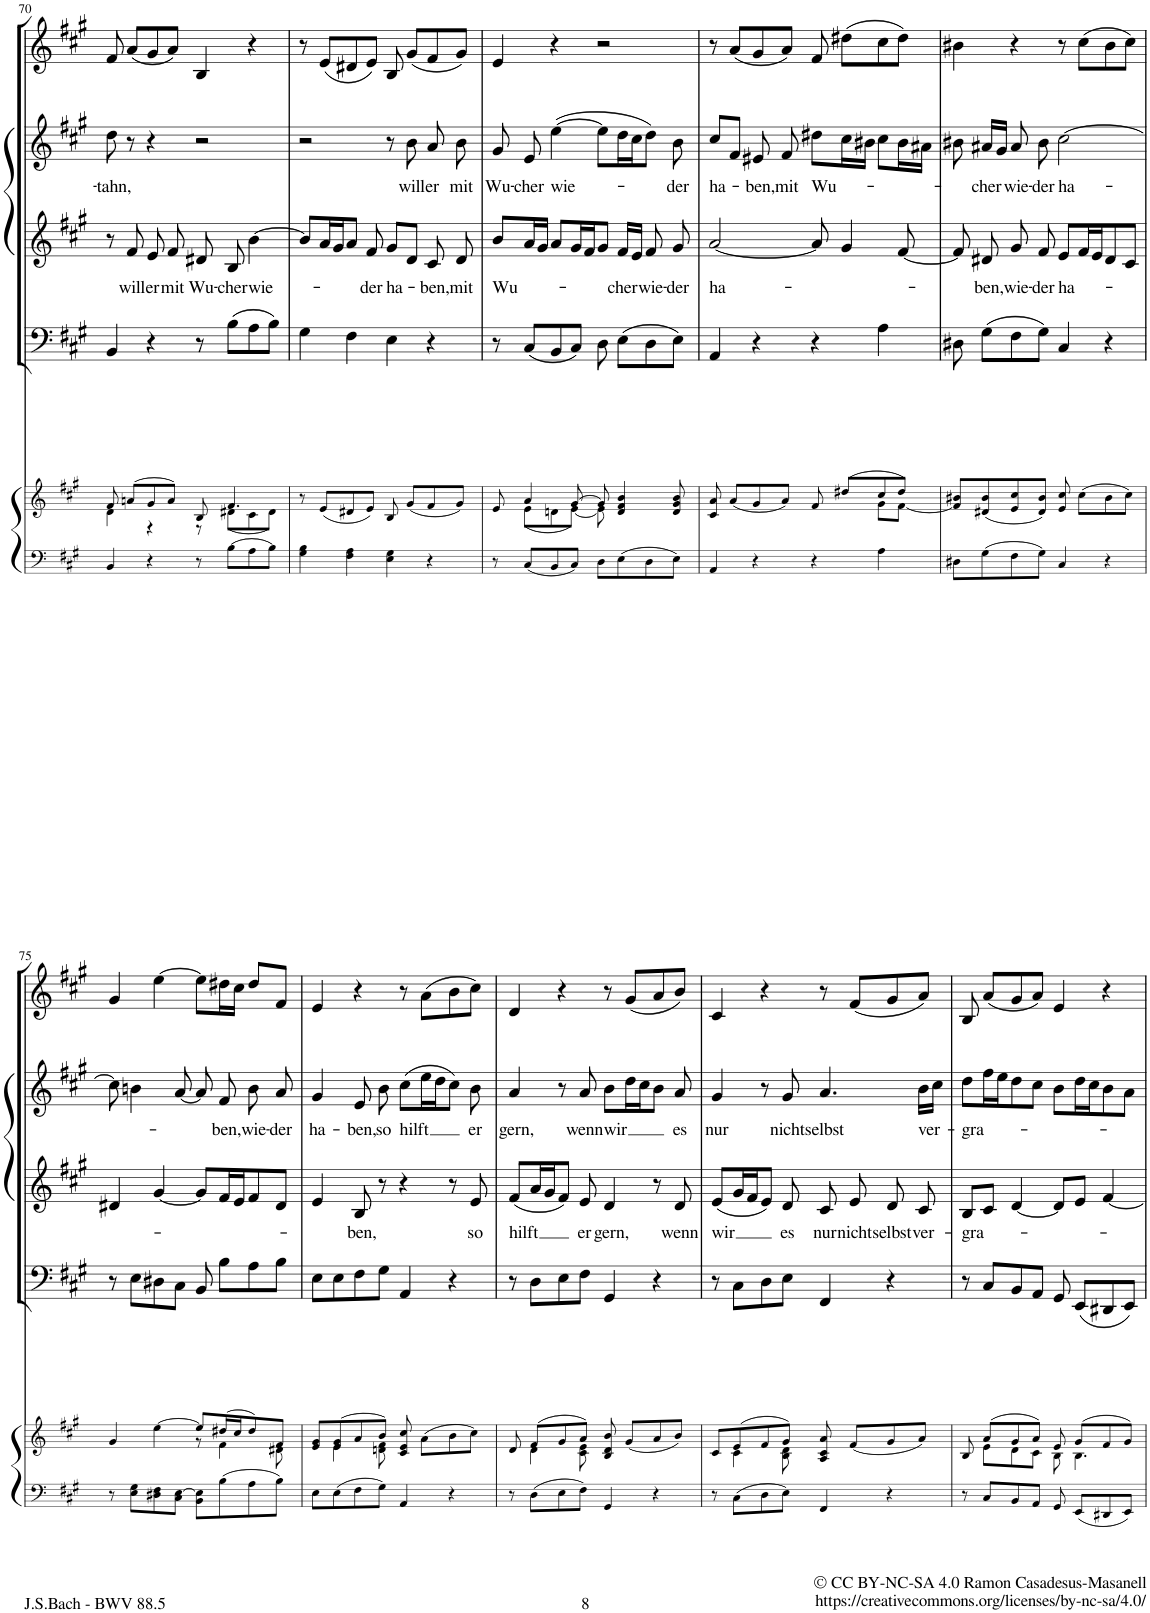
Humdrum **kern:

**kern	**kern	**kern	**kern	**text	**kern	**text	**kern
*part5	*part5	*part4	*part3	*part3	*part2	*part2	*part1
*staff6	*staff5	*staff4	*staff3	*staff3	*staff2	*staff2	*staff1
*I"Piano reduction	*	*I"Continuo	*I"Alto	*	*I"Soprano	*	*I"Oboe d'amore I.II. Violinio I.II.
*I'Pno	*	*	*	*	*	*	*
!!LO:PB:g=z
*clefF4	*clefG2	*clefF4	*clefG2	*	*clefG2	*	*clefG2
*k[f#c#g#]	*k[f#c#g#]	*k[f#c#g#]	*k[f#c#g#]	*	*k[f#c#g#]	*	*k[f#c#g#]
*M4/4	*M4/4	*M4/4	*M4/4	*	*M4/4	*	*M4/4
*met(c)	*met(c)	*met(c)	*met(c)	*	*met(c)	*	*met(c)
=70	=70	=70	=70	=70	=70	=70	=70
*	*^	*	*	*	*	*	*
!	!	!	!	!	!	!	!LO:LY:b	!
4BB/	8f#/	4d\	4BB/	8r	.	8dd\	-tahn,	8f#/
!	!	!	!	!	!LO:LY:b	!	!	!
.	(8an/L	.	.	8f#/	will	8r	.	(8a/L
!	!	!	!	!	!LO:LY:b	!	!	!
4r	8g#/	4r	4r	8e/	er	4r	.	8g#/
!	!	!	!	!	!LO:LY:b	!	!	!
.	8a/J)	.	.	8f#/	mit	.	.	8a/J)
!	!	!	!	!	!LO:LY:b	!	!	!
8r	8B/	8r	8r	8d#X/	Wu-	2r	.	4B/
!	!	!	!	!	!LO:LY:b	!	!	!
8B\L	4.f#/	(8d#X\L	(8B\L	8B/	-cher	.	.	.
!	!	!	!	!	!LO:LY:b	!	!	!
8A\	.	8c#\	8A\	[4b\	wie-	.	.	4r
8B\J	.	8d#\J)	8B\J)	.	.	.	.	.
*	*v	*v	*	*	*	*	*	*
=71	=71	=71	=71	=71	=71	=71	=71
4G#\ 4B\	8r	4G#\	8b/L]	.	2r	.	8r
.	(8e/L	.	16a/L	.	.	.	(8e/L
.	.	.	16g#/J	.	.	.	.
4F#\ 4A\	8d#X/	4F#\	8a/J	.	.	.	8d#X/
!	!	!	!	!LO:LY:b	!	!	!
.	8e/J)	.	8f#/	der	.	.	8e/J)
!	!	!	!	!LO:LY:b	!	!	!
4E\ 4G#\	8B/	4E\	8g#/L	ha-	8r	.	8B/
!	!	!	!	!	!	!LO:LY:b	!
.	(8g#/L	.	8d/J	.	8b\	will	(8g#/L
!	!	!	!	!LO:LY:b	!	!LO:LY:b	!
4r	8f#/	4r	8c#/	-ben,	8a/	er	8f#/
!	!	!	!	!LO:LY:b	!	!LO:LY:b	!
.	8g#/J)	.	8d/	mit	8b\	mit	8g#/J)
=72	=72	=72	=72	=72	=72	=72	=72
*	*^	*	*	*	*	*	*
!	!	!	!	!	!LO:LY:b	!	!LO:LY:b	!
8r	8e/	8ryy	8r	8b/L	Wu-	8g#/	Wu-	4e/
!	!	!	!	!	!	!	!LO:LY:b	!
8C#/L	4a/	(8e\L	(8C#/L	16a/L	.	8e/	-cher	.
.	.	.	.	16g#/JJ	.	.	.	.
!	!	!	!	!	!	!	!LO:LY:b	!
8BB/	.	8dn\	8BB/	8a/L	.	([4ee\	wie-	4r
8C#/J	[8g#/	[8e\J)	8C#/J)	16g#/L	.	.	.	.
.	.	.	.	16f#/J	.	.	.	.
8D\L	8g#/]	8e\]	8D\	8g#/J	.	8ee\L]	.	2r
!	!	!	!	!	!LO:LY:b	!	!	!
8E\	4d/ 4f#/ 4b/	8ryy	(8E\L	16f#/LL	cher	16dd\L	.	.
.	.	.	.	16e/JJ	.	16cc#\J	.	.
!	!	!	!	!	!LO:LY:b	!	!	!
8D\	.	4ryy	8D\	8f#/	wie-	8dd\J)	.	.
!	!	!	!	!	!LO:LY:b	!	!LO:LY:b	!
8E\J	8d/ 8g#/ 8b/	.	8E\J)	8g#/	-der	8b\	-der	.
=73	=73	=73	=73	=73	=73	=73	=73	=73
!	!	!	!	!	!LO:LY:b	!	!LO:LY:b	!
4AA/	8c#/ 8a/	2ryy	4AA/	[2a/	ha-	8cc#/L	ha-	8r
.	(<8a/L	.	.	.	.	8f#/J	.	(8a/L
!	!	!	!	!	!	!	!LO:LY:b	!
4r	8g#/	.	4r	.	.	8e#X/	-ben,	8g#/
!	!	!	!	!	!	!	!LO:LY:b	!
.	8a/J)	.	.	.	.	8f#/	mit	8a/J)
!	!	!	!	!	!	!	!LO:LY:b	!
4r	8f#/	4ryy	4r	8a/]	.	8dd#X\L	Wu-	8f#/
.	(8dd#X/L	.	.	4g#/	.	16cc#\L	.	(8dd#X\L
.	.	.	.	.	.	16b#X\JJ	.	.
4A\	8cc#/	8g#\L	4A\	.	.	8cc#\L	.	8cc#\
.	8dd#/J)	[8f#\J	.	[8f#/	.	16b#\L	.	8dd#\J)
.	.	.	.	.	.	16a#X\JJ	.	.
*	*v	*v	*	*	*	*	*	*
=74	=74	=74	=74	=74	=74	=74	=74
8D#X\L	8f#/] 8b#X/L	8D#X\	8f#/]	.	8b#X\	.	4b#X\
!	!	!	!	!LO:LY:b	!	!LO:LY:b	!
8G#\	(8d#X/ 8b#/	(8G#\L	8d#X/	-ben,	16a#X/LL	-cher	.
.	.	.	.	.	16g#/JJ	.	.
!	!	!	!	!LO:LY:b	!	!LO:LY:b	!
8F#\	8e/ 8cc#/	8F#\	8g#/	wie-	8a#/	wie-	4r
!	!	!	!	!LO:LY:b	!	!LO:LY:b	!
8G#\J	8d#/ 8b#/J)	8G#\J)	8f#/	-der	8b#\	-der	.
!	!	!	!	!LO:LY:b	!	!LO:LY:b	!
4C#/	8e/ 8cc#/	4C#/	8e/L	ha-	[2cc#\	ha-	8r
.	(8cc#\L	.	16f#/L	.	.	.	(8cc#\L
.	.	.	16e/J	.	.	.	.
4r	8b#\	4r	8d#/	.	.	.	8b#\
.	8cc#\J)	.	8c#/J	.	.	.	8cc#\J)
!!LO:LB:g=z
=75	=75	=75	=75	=75	=75	=75	=75
*	*^	*	*	*	*	*	*
8r	4g#/	2ryy	8r	4d#X/	.	8cc#\]	.	4g#/
8E\ 8G#\L	.	.	8E\L	.	.	4bn\	.	.
8D#X\ 8F#\	[>4ee\	.	8D#X\	[4g#/	.	.	.	[4ee\
8C#\ [8E\J	.	.	8C#\J	.	.	[8a/	.	.
8BB\ 8E\]L	8ee/L]	8r	8BB/	8g#/L]	.	8a/]	.	8ee\L]
!	!	!	!	!	!	!	!LO:LY:b	!
8B\	(16dd#X/L	4f#\	8B\L	16f#/L	.	8f#/	ben,	16dd#X\L
.	16cc#/J	.	.	16e/J	.	.	.	16cc#\JJ
!	!	!	!	!	!	!	!LO:LY:b	!
8A\	8dd#/)	.	8A\	8f#/	.	8b\	wie-	8dd#/L
!	!	!	!	!	!	!	!LO:LY:b	!
8B\J	8f#/J	8d#X\	8B\J	8d#/J	.	8a/	-der	8f#/J
=76	=76	=76	=76	=76	=76	=76	=76	=76
!	!	!	!	!	!	!	!LO:LY:b	!
8E\L	8e/ 8g#/L	8ryy	8E\L	4e/	.	4g#/	ha-	4e/
8E\	(8e/ 8g#/	4e\	8E\	.	.	.	.	.
!	!	!	!	!	!LO:LY:b	!	!LO:LY:b	!
8F#\	8a/	.	8F#\	8B/	ben,	8e/	-ben,	4r
!	!	!	!	!	!	!	!LO:LY:b	!
8G#\J	8b/J)	8dn\ 8f#\	8G#\J	8r	.	8b\	so	.
!	!	!	!	!	!	!	!LO:LY:b	!
4AA/	8c#/ 8e/ 8cc#/	2ryy	4AA/	4r	.	(8cc#\L	hilft	8r
.	(>8a\L	.	.	.	.	16ee\L	.	(8a\L
.	.	.	.	.	.	16dd\J	.	.
4r	8b\	.	4r	8r	.	8cc#\J)	.	8b\
!	!	!	!	!	!LO:LY:b	!	!LO:LY:b	!
.	8cc#\J)	.	.	8e/	so	8b\	er	8cc#\J)
=77	=77	=77	=77	=77	=77	=77	=77	=77
!	!	!	!	!	!LO:LY:b	!	!LO:LY:b	!
8r	8d/	8ryy	8r	(8f#/L	hilft	4a/	gern,	4d/
8D\L	(8f#/L	4d\	8D\L	16a/L	.	.	.	.
.	.	.	.	16g#/J	.	.	.	.
8E\	8g#/	.	8E\	8f#/J)	.	8r	.	4r
!	!	!	!	!	!LO:LY:b	!	!LO:LY:b	!
8F#\J	8a/J)	8c#\ 8e\	8F#\J	8e/	er	8a/	wenn	.
!	!	!	!	!	!LO:LY:b	!	!LO:LY:b	!
4GG#/	8B/ 8d/ 8b/	2ryy	4GG#/	4d/	gern,	8b\L	-wir	8r
.	(<8g#/L	.	.	.	.	16dd\L	.	(8g#/L
.	.	.	.	.	.	16cc#\J	.	.
4r	8a/	.	4r	8r	.	8b\J	.	8a/
!	!	!	!	!	!LO:LY:b	!	!LO:LY:b	!
.	8b/J)	.	.	8d/	wenn	8a/	es	8b/J)
=78	=78	=78	=78	=78	=78	=78	=78	=78
!	!	!	!	!	!LO:LY:b	!	!LO:LY:b	!
8r	8c#/L	8ryy	8r	(8e/L	-wir	4g#/	nur	4c#/
8C#\L	(8e/	4c#\	8C#\L	16g#/L	.	.	.	.
.	.	.	.	16f#/J	.	.	.	.
8D\	8f#/	.	8D\	8e/J)	.	8r	.	4r
!	!	!	!	!	!LO:LY:b	!	!LO:LY:b	!
8E\J	8g#/J)	8B\ 8d\	8E\J	8d/	es	8g#/	nicht	.
!	!	!	!	!	!LO:LY:b	!	!LO:LY:b	!
4FF#/	8A/ 8c#/ 8a/	2ryy	4FF#/	8c#/	nur	4.a/	selbst	8r
!	!	!	!	!	!LO:LY:b	!	!	!
.	(<8f#/L	.	.	8e/	nicht	.	.	(8f#/L
!	!	!	!	!	!LO:LY:b	!	!	!
4r	8g#/	.	4r	8d/	selbst	.	.	8g#/
!	!	!	!	!	!LO:LY:b	!	!LO:LY:b	!
.	8a/J)	.	.	8c#/	ver-	16b\LL	ver-	8a/J)
.	.	.	.	.	.	16cc#\JJ	.	.
=79	=79	=79	=79	=79	=79	=79	=79	=79
!	!	!	!	!	!LO:LY:b	!	!LO:LY:b	!
8r	8B/	8ryy	8r	8B/L	gra-	8dd\L	gra-	8B/
8C#/L	(8a/L	8e\L	8C#/L	8c#/J	.	16ff#\L	.	(8a/L
.	.	.	.	.	.	16ee\J	.	.
8BB/	8g#/	8d\	8BB/	[4d/	.	8dd\	.	8g#/
8AA/J	8a/J)	8c#\J	8AA/J	.	.	8cc#\J	.	8a/J)
8GG#/	8e/	8B\	8GG#/	8d/L]	.	8b\L	.	4e/
8EE/L	(8g#/L	4.B\	(8EE/L	8e/J	.	16dd\L	.	.
.	.	.	.	.	.	16cc#\J	.	.
8DD#X/	8f#/	.	8DD#X/	[4f#/	.	8b\	.	4r
8EE/J	8g#/J)	.	8EE/J)	.	.	8a\J	.	.
*	*v	*v	*	*	*	*	*	*
=	=	=	=	=	=	=	=
*-	*-	*-	*-	*-	*-	*-	*-
